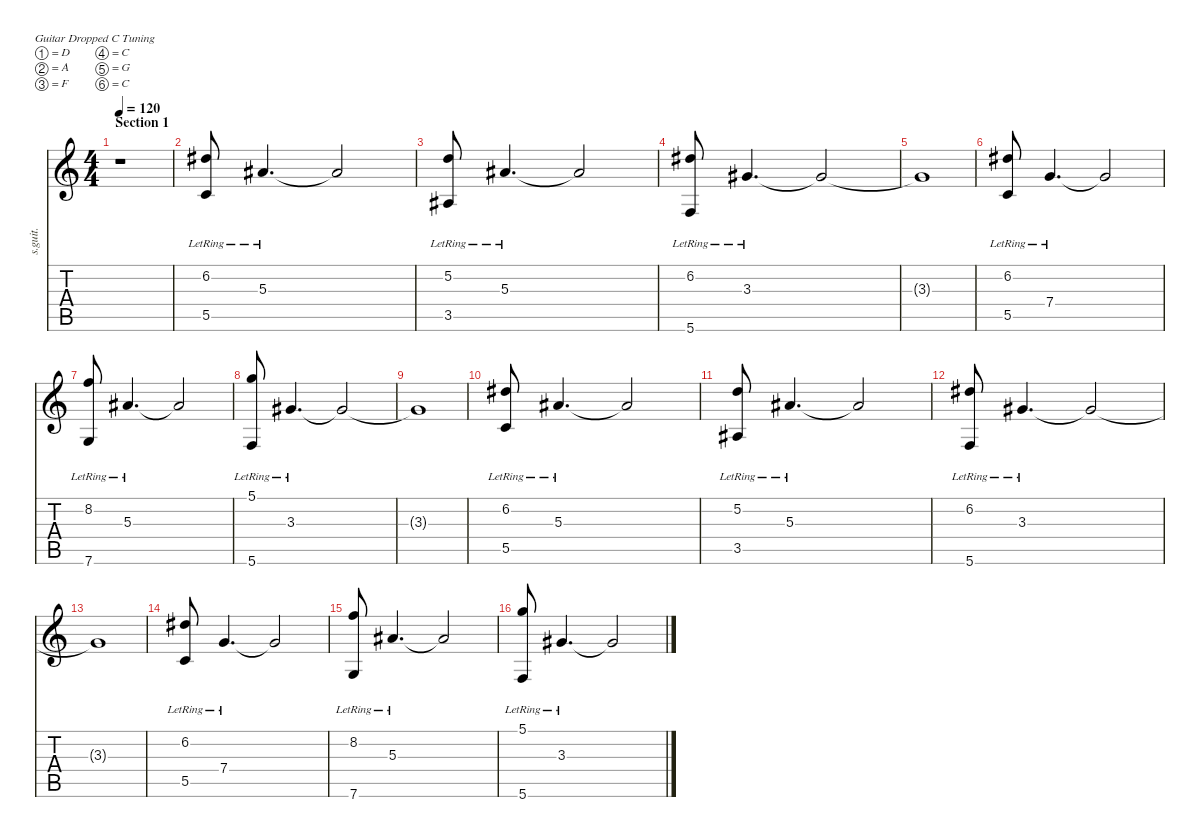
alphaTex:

\defaultSystemsLayout 4
\hideDynamics
\bracketExtendMode nobrackets
\track ("Misha Mansoor" "s.guit.") {instrument electricguitarjazz}
\staff {score tabs}
\tuning (D4 A3 F3 C3 G2 C2)
\ts (4 4)
\beaming (8 2 2 2 2)
\section ("" "Section 1")
\tempo 120
\clef g2
\ks c
r.1{dy mf instrument electricguitarjazz} |
(6.2{lr acc #} 5.5{lr}).8{lyrics (0 "") lyrics (1 "") lyrics (2 "") lyrics (3 "") lyrics (4 "")} 5.3{lr acc #}.4{d lyrics (0 "") lyrics (1 "") lyrics (2 "") lyrics (3 "") lyrics (4 "")} 5.3{t acc #}.2{lyrics (0 "") lyrics (1 "") lyrics (2 "") lyrics (3 "") lyrics (4 "")} |
(5.2{lr} 3.5{lr acc #}).8{lyrics (0 "") lyrics (1 "") lyrics (2 "") lyrics (3 "") lyrics (4 "")} 5.3{lr acc #}.4{d lyrics (0 "") lyrics (1 "") lyrics (2 "") lyrics (3 "") lyrics (4 "")} 5.3{t acc #}.2{lyrics (0 "") lyrics (1 "") lyrics (2 "") lyrics (3 "") lyrics (4 "")} |
(6.2{lr acc #} 5.6{lr}).8{lyrics (0 "") lyrics (1 "") lyrics (2 "") lyrics (3 "") lyrics (4 "")} 3.3{lr acc #}.4{d lyrics (0 "") lyrics (1 "") lyrics (2 "") lyrics (3 "") lyrics (4 "")} 3.3{t acc #}.2{lyrics (0 "") lyrics (1 "") lyrics (2 "") lyrics (3 "") lyrics (4 "")} |
3.3{t acc #}.1{lyrics (0 "") lyrics (1 "") lyrics (2 "") lyrics (3 "") lyrics (4 "")} |
(6.2{lr acc #} 5.5{lr}).8{lyrics (0 "") lyrics (1 "") lyrics (2 "") lyrics (3 "") lyrics (4 "")} 7.4{lr}.4{d lyrics (0 "") lyrics (1 "") lyrics (2 "") lyrics (3 "") lyrics (4 "")} 7.4{t}.2{lyrics (0 "") lyrics (1 "") lyrics (2 "") lyrics (3 "") lyrics (4 "")} |
(8.2{lr} 7.6{lr}).8{lyrics (0 "") lyrics (1 "") lyrics (2 "") lyrics (3 "") lyrics (4 "")} 5.3{lr acc #}.4{d lyrics (0 "") lyrics (1 "") lyrics (2 "") lyrics (3 "") lyrics (4 "")} 5.3{t acc #}.2{lyrics (0 "") lyrics (1 "") lyrics (2 "") lyrics (3 "") lyrics (4 "")} |
(5.1{lr} 5.6{lr}).8{lyrics (0 "") lyrics (1 "") lyrics (2 "") lyrics (3 "") lyrics (4 "")} 3.3{lr acc #}.4{d lyrics (0 "") lyrics (1 "") lyrics (2 "") lyrics (3 "") lyrics (4 "")} 3.3{t acc #}.2{lyrics (0 "") lyrics (1 "") lyrics (2 "") lyrics (3 "") lyrics (4 "")} |
3.3{t acc #}.1{lyrics (0 "") lyrics (1 "") lyrics (2 "") lyrics (3 "") lyrics (4 "")} |
(6.2{lr acc #} 5.5{lr}).8{lyrics (0 "") lyrics (1 "") lyrics (2 "") lyrics (3 "") lyrics (4 "")} 5.3{lr acc #}.4{d lyrics (0 "") lyrics (1 "") lyrics (2 "") lyrics (3 "") lyrics (4 "")} 5.3{t acc #}.2{lyrics (0 "") lyrics (1 "") lyrics (2 "") lyrics (3 "") lyrics (4 "")} |
(5.2{lr} 3.5{lr acc #}).8{lyrics (0 "") lyrics (1 "") lyrics (2 "") lyrics (3 "") lyrics (4 "")} 5.3{lr acc #}.4{d lyrics (0 "") lyrics (1 "") lyrics (2 "") lyrics (3 "") lyrics (4 "")} 5.3{t acc #}.2{lyrics (0 "") lyrics (1 "") lyrics (2 "") lyrics (3 "") lyrics (4 "")} |
(6.2{lr acc #} 5.6{lr}).8{lyrics (0 "") lyrics (1 "") lyrics (2 "") lyrics (3 "") lyrics (4 "")} 3.3{lr acc #}.4{d lyrics (0 "") lyrics (1 "") lyrics (2 "") lyrics (3 "") lyrics (4 "")} 3.3{t acc #}.2{lyrics (0 "") lyrics (1 "") lyrics (2 "") lyrics (3 "") lyrics (4 "")} |
3.3{t acc #}.1{lyrics (0 "") lyrics (1 "") lyrics (2 "") lyrics (3 "") lyrics (4 "")} |
(6.2{lr acc #} 5.5{lr}).8{lyrics (0 "") lyrics (1 "") lyrics (2 "") lyrics (3 "") lyrics (4 "")} 7.4{lr}.4{d lyrics (0 "") lyrics (1 "") lyrics (2 "") lyrics (3 "") lyrics (4 "")} 7.4{t}.2{lyrics (0 "") lyrics (1 "") lyrics (2 "") lyrics (3 "") lyrics (4 "")} |
(8.2{lr} 7.6{lr}).8{lyrics (0 "") lyrics (1 "") lyrics (2 "") lyrics (3 "") lyrics (4 "")} 5.3{lr acc #}.4{d lyrics (0 "") lyrics (1 "") lyrics (2 "") lyrics (3 "") lyrics (4 "")} 5.3{t acc #}.2{lyrics (0 "") lyrics (1 "") lyrics (2 "") lyrics (3 "") lyrics (4 "")} |
(5.1{lr} 5.6{lr}).8{lyrics (0 "") lyrics (1 "") lyrics (2 "") lyrics (3 "") lyrics (4 "")} 3.3{lr acc #}.4{d lyrics (0 "") lyrics (1 "") lyrics (2 "") lyrics (3 "") lyrics (4 "")} 3.3{t acc #}.2{lyrics (0 "") lyrics (1 "") lyrics (2 "") lyrics (3 "") lyrics (4 "")}
